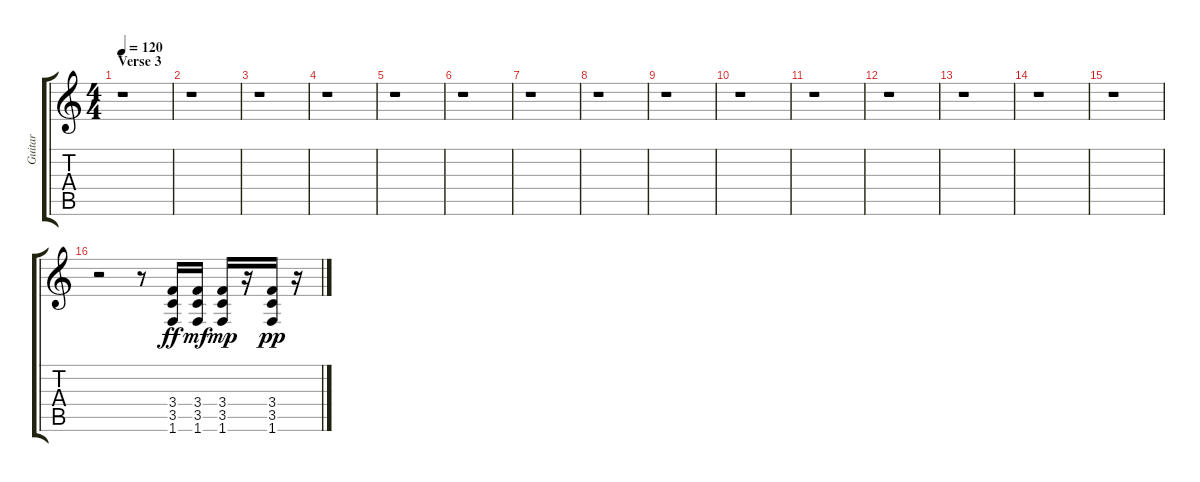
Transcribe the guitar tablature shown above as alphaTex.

\track ("Guitar" "Guitar") {instrument distortionguitar}
\staff {score tabs}
\tuning (E4 B3 G3 D3 A2 E2) {hide}
\ts (4 4)
\section ("" "Verse 3")
\tempo 120
\clef g2
\ks c
r.1{dy f} |
r.1 |
r.1 |
r.1 |
r.1 |
r.1 |
r.1 |
r.1 |
r.1 |
r.1 |
r.1 |
r.1 |
r.1 |
r.1 |
r.1 |
r.2 r.8 (3.4 3.5 1.6).16{dy ff} (3.4 3.5 1.6).16{dy mf} (3.4 3.5 1.6).16{dy mp} r.16 (3.4 3.5 1.6).16{dy pp} r.16
